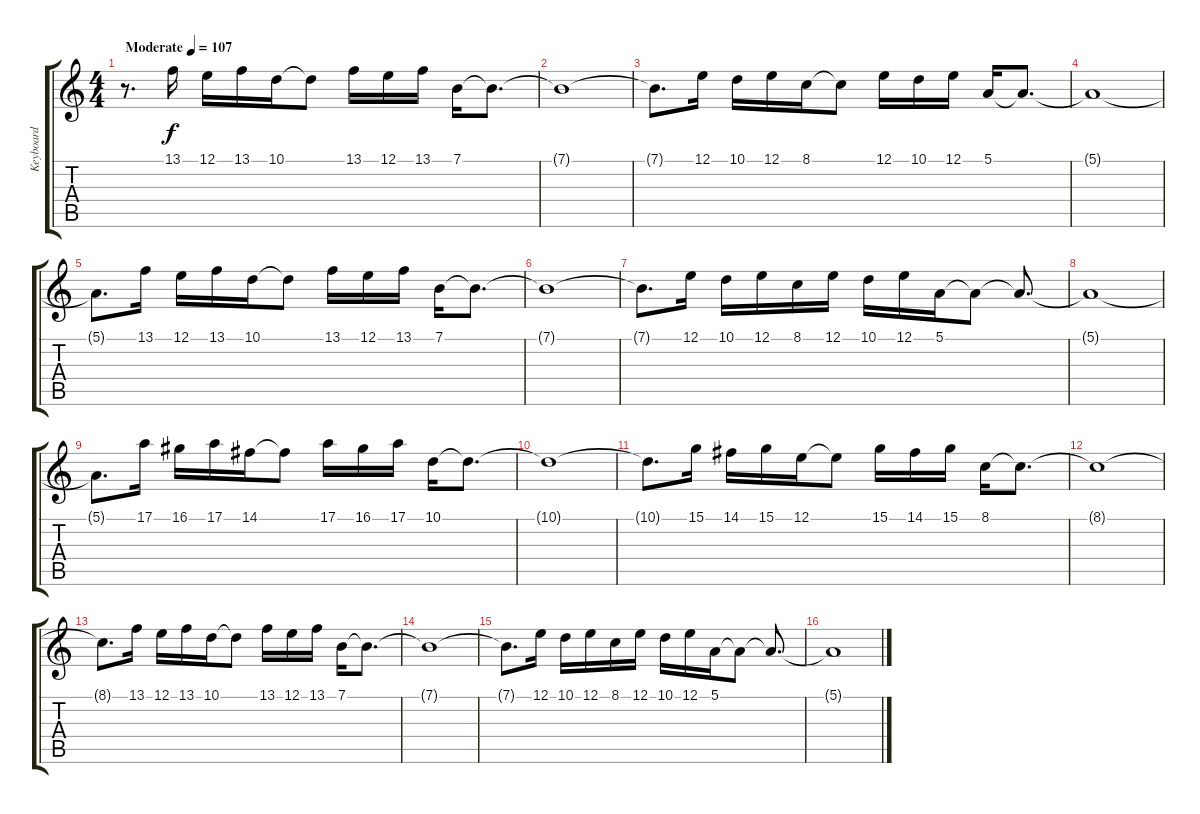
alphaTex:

\track ("Keyboard" "Keyboard") {instrument drawbarorgan}
\staff {score tabs}
\tuning (E4 B3 G3 D3 A2 E2) {hide}
\ts (4 4)
\tempo (107 "Moderate")
\clef g2
\ks c
r.8{d dy f instrument drawbarorgan} 13.1.16 12.1.16 13.1.16 10.1.16 10.1{t}.8 13.1.16 12.1.16 13.1.16 7.1.16 7.1{t}.8{d} |
7.1{t}.1 |
7.1{t}.8{d} 12.1.16 10.1.16 12.1.16 8.1.16 8.1{t}.8 12.1.16 10.1.16 12.1.16 5.1.16 5.1{t}.8{d} |
5.1{t}.1 |
5.1{t}.8{d} 13.1.16 12.1.16 13.1.16 10.1.16 10.1{t}.8 13.1.16 12.1.16 13.1.16 7.1.16 7.1{t}.8{d} |
7.1{t}.1 |
7.1{t}.8{d} 12.1.16 10.1.16 12.1.16 8.1.16 12.1.16 10.1.16 12.1.16 5.1.16 5.1{t}.8 5.1{t}.8{d} |
5.1{t}.1 |
5.1{t}.8{d} 17.1.16 16.1.16 17.1.16 14.1.16 14.1{t}.8 17.1.16 16.1.16 17.1.16 10.1.16 10.1{t}.8{d} |
10.1{t}.1 |
10.1{t}.8{d} 15.1.16 14.1.16 15.1.16 12.1.16 12.1{t}.8 15.1.16 14.1.16 15.1.16 8.1.16 8.1{t}.8{d} |
8.1{t}.1 |
8.1{t}.8{d} 13.1.16 12.1.16 13.1.16 10.1.16 10.1{t}.8 13.1.16 12.1.16 13.1.16 7.1.16 7.1{t}.8{d} |
7.1{t}.1 |
7.1{t}.8{d} 12.1.16 10.1.16 12.1.16 8.1.16 12.1.16 10.1.16 12.1.16 5.1.16 5.1{t}.8 5.1{t}.8{d} |
5.1{t}.1
